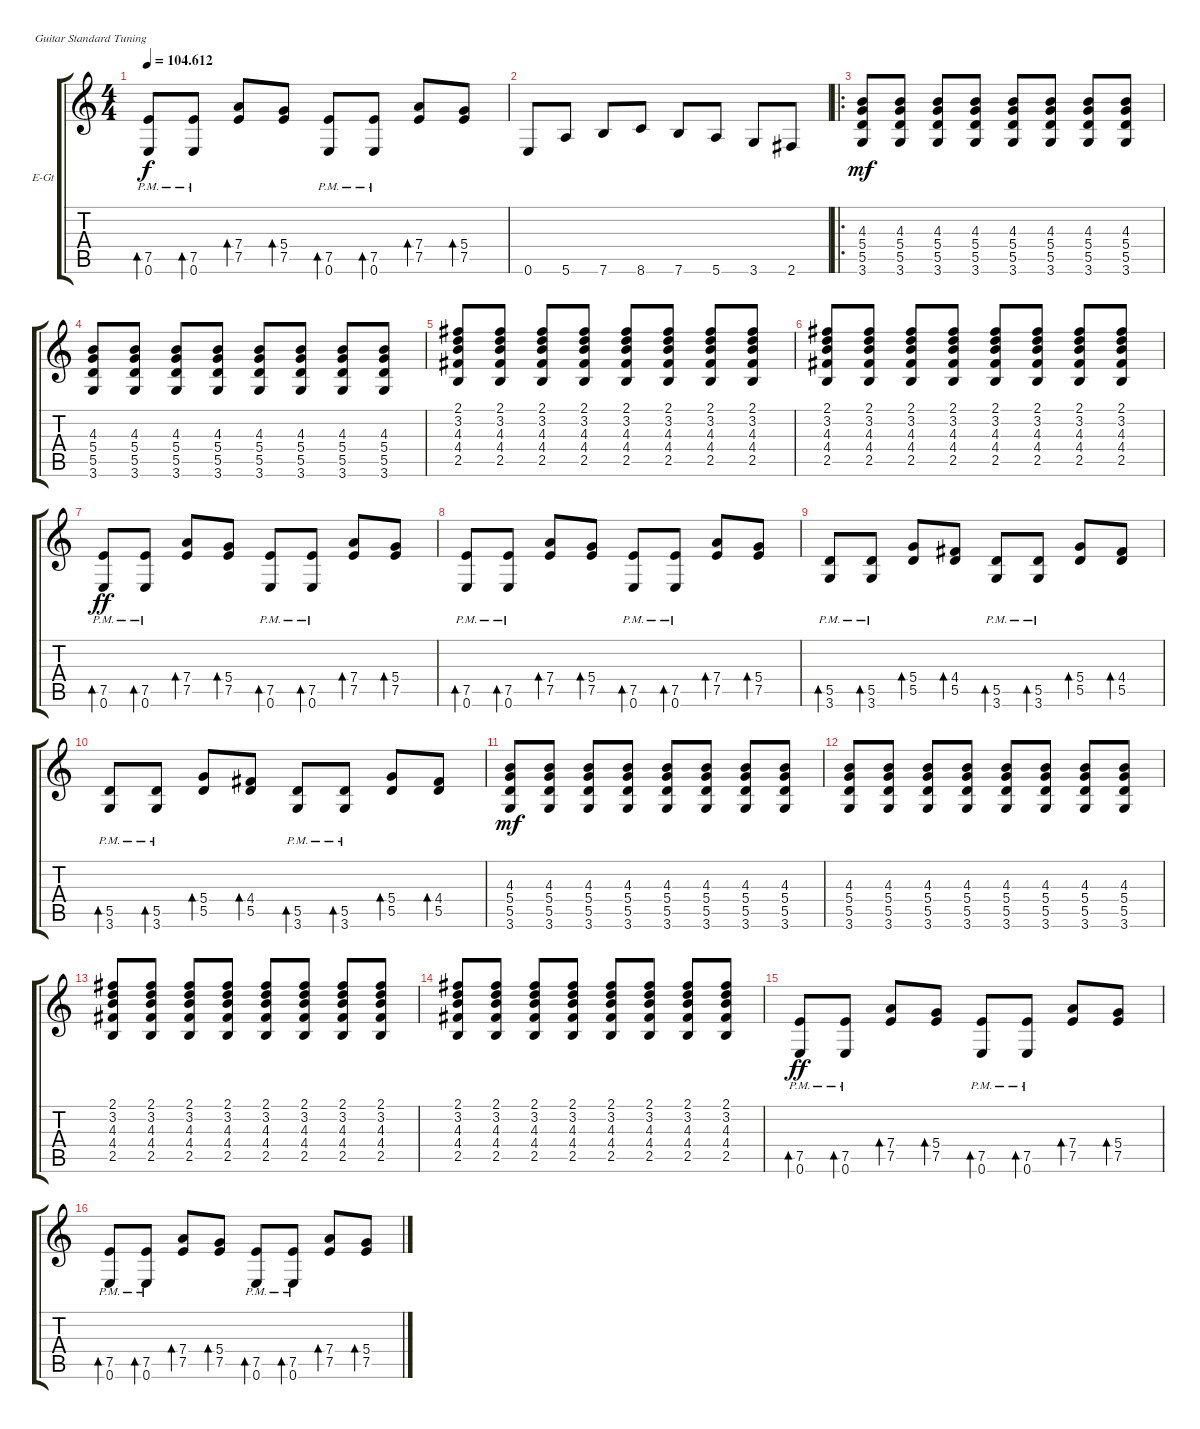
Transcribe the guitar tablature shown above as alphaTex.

\defaultSystemsLayout 4
\bracketExtendMode groupsimilarinstruments
\firstSystemTrackNameOrientation horizontal
\otherSystemsTrackNameOrientation horizontal
\track ("Electric Guitar" "E-Gt") {instrument overdrivenguitar}
\staff {score tabs}
\tuning (E4 B3 G3 D3 A2 E2)
\ts (4 4)
\tempo
104.612
\accidentals auto
\clef g2
\ottava regular
\simile none
\ks c
(0.6{pm} 7.5{pm}).8{bd 30 dy f} (0.6{pm} 7.5{pm}).8{bd 30} (7.4 7.5).8{bd 30} (5.4 7.5).8{bd 30} (0.6{pm} 7.5{pm}).8{bd 30} (0.6{pm} 7.5{pm}).8{bd 30} (7.5 7.4).8{bd 30} (7.5 5.4).8{bd 30} |
0.6.8 5.6.8 7.6.8 8.6.8 7.6.8 5.6.8 3.6.8 2.6.8 |
\ro
(3.6 5.5 5.4 4.3).8{dy mf} (3.6 5.5 5.4 4.3).8 (3.6 5.5 5.4 4.3).8 (3.6 5.5 5.4 4.3).8 (3.6 5.5 5.4 4.3).8 (3.6 5.5 5.4 4.3).8 (3.6 5.5 5.4 4.3).8 (3.6 5.5 5.4 4.3).8 |
(3.6 5.5 5.4 4.3).8 (3.6 5.5 5.4 4.3).8 (3.6 5.5 5.4 4.3).8 (3.6 5.5 5.4 4.3).8 (3.6 5.5 5.4 4.3).8 (3.6 5.5 5.4 4.3).8 (3.6 5.5 5.4 4.3).8 (3.6 5.5 5.4 4.3).8 |
(2.5 4.4 4.3 3.2 2.1).8 (2.5 4.4 4.3 3.2 2.1).8 (2.5 4.4 4.3 3.2 2.1).8 (2.5 4.4 4.3 3.2 2.1).8 (2.5 4.4 4.3 3.2 2.1).8 (2.5 4.4 4.3 3.2 2.1).8 (2.5 4.4 4.3 3.2 2.1).8 (2.5 4.4 4.3 3.2 2.1).8 |
(2.5 4.4 4.3 3.2 2.1).8 (2.5 4.4 4.3 3.2 2.1).8 (2.5 4.4 4.3 3.2 2.1).8 (2.5 4.4 4.3 3.2 2.1).8 (2.5 4.4 4.3 3.2 2.1).8 (2.5 4.4 4.3 3.2 2.1).8 (2.5 4.4 4.3 3.2 2.1).8 (2.5 4.4 4.3 3.2 2.1).8 |
(0.6{pm} 7.5{pm}).8{bd 30 dy ff} (0.6{pm} 7.5{pm}).8{bd 30} (7.4 7.5).8{bd 30} (5.4 7.5).8{bd 30} (0.6{pm} 7.5{pm}).8{bd 30} (0.6{pm} 7.5{pm}).8{bd 30} (7.5 7.4).8{bd 30} (7.5 5.4).8{bd 30} |
(0.6{pm} 7.5{pm}).8{bd 30} (0.6{pm} 7.5{pm}).8{bd 30} (7.4 7.5).8{bd 30} (5.4 7.5).8{bd 30} (0.6{pm} 7.5{pm}).8{bd 30} (0.6{pm} 7.5{pm}).8{bd 30} (7.5 7.4).8{bd 30} (7.5 5.4).8{bd 30} |
(3.6{pm} 5.5{pm}).8{bd 30} (3.6{pm} 5.5{pm}).8{bd 30} (5.5 5.4).8{bd 30} (5.5 4.4).8{bd 30} (3.6{pm} 5.5{pm}).8{bd 30} (3.6{pm} 5.5{pm}).8{bd 30} (5.5 5.4).8{bd 30} (5.5 4.4).8{bd 30} |
(3.6{pm} 5.5{pm}).8{bd 30} (3.6{pm} 5.5{pm}).8{bd 30} (5.5 5.4).8{bd 30} (5.5 4.4).8{bd 30} (3.6{pm} 5.5{pm}).8{bd 30} (3.6{pm} 5.5{pm}).8{bd 30} (5.5 5.4).8{bd 30} (5.5 4.4).8{bd 30} |
(3.6 5.5 5.4 4.3).8{dy mf} (3.6 5.5 5.4 4.3).8 (3.6 5.5 5.4 4.3).8 (3.6 5.5 5.4 4.3).8 (3.6 5.5 5.4 4.3).8 (3.6 5.5 5.4 4.3).8 (3.6 5.5 5.4 4.3).8 (3.6 5.5 5.4 4.3).8 |
(3.6 5.5 5.4 4.3).8 (3.6 5.5 5.4 4.3).8 (3.6 5.5 5.4 4.3).8 (3.6 5.5 5.4 4.3).8 (3.6 5.5 5.4 4.3).8 (3.6 5.5 5.4 4.3).8 (3.6 5.5 5.4 4.3).8 (3.6 5.5 5.4 4.3).8 |
(2.5 4.4 4.3 3.2 2.1).8 (2.5 4.4 4.3 3.2 2.1).8 (2.5 4.4 4.3 3.2 2.1).8 (2.5 4.4 4.3 3.2 2.1).8 (2.5 4.4 4.3 3.2 2.1).8 (2.5 4.4 4.3 3.2 2.1).8 (2.5 4.4 4.3 3.2 2.1).8 (2.5 4.4 4.3 3.2 2.1).8 |
(2.5 4.4 4.3 3.2 2.1).8 (2.5 4.4 4.3 3.2 2.1).8 (2.5 4.4 4.3 3.2 2.1).8 (2.5 4.4 4.3 3.2 2.1).8 (2.5 4.4 4.3 3.2 2.1).8 (2.5 4.4 4.3 3.2 2.1).8 (2.5 4.4 4.3 3.2 2.1).8 (2.5 4.4 4.3 3.2 2.1).8 |
(0.6{pm} 7.5{pm}).8{bd 30 dy ff} (0.6{pm} 7.5{pm}).8{bd 30} (7.4 7.5).8{bd 30} (5.4 7.5).8{bd 30} (0.6{pm} 7.5{pm}).8{bd 30} (0.6{pm} 7.5{pm}).8{bd 30} (7.5 7.4).8{bd 30} (7.5 5.4).8{bd 30} |
(0.6{pm} 7.5{pm}).8{bd 30} (0.6{pm} 7.5{pm}).8{bd 30} (7.4 7.5).8{bd 30} (5.4 7.5).8{bd 30} (0.6{pm} 7.5{pm}).8{bd 30} (0.6{pm} 7.5{pm}).8{bd 30} (7.5 7.4).8{bd 30} (7.5 5.4).8{bd 30}
